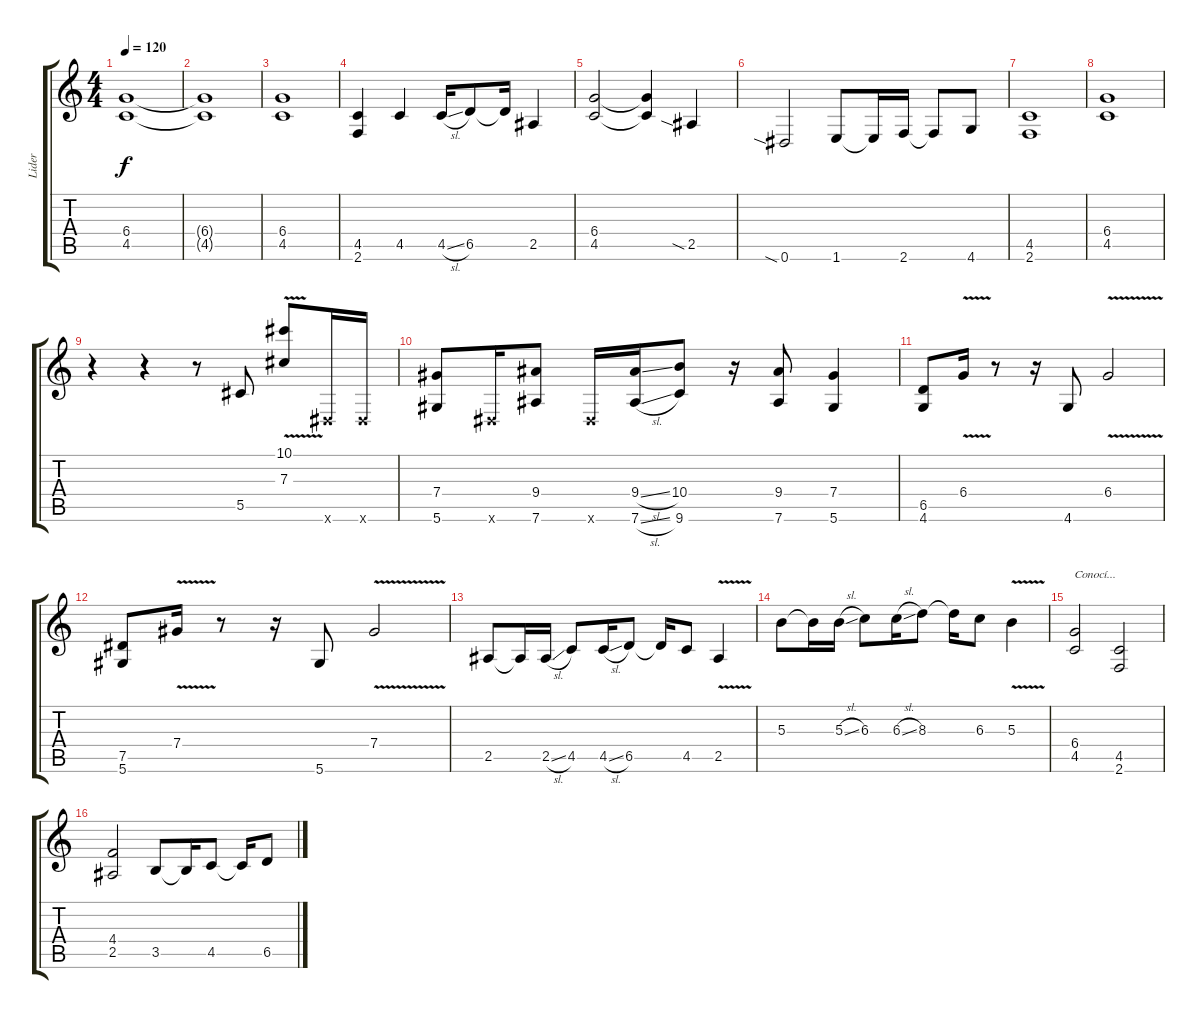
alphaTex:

\track ("Lider" "Lider") {instrument acousticguitarnylon}
\staff {score tabs}
\tuning (Eb4 Bb3 Gb3 Db3 Ab2 Eb2) {hide}
\ts (4 4)
\tempo 120
\clef g2
\ks c
(6.4 4.5).1{dy f} |
(6.4{t} 4.5{t}).1 |
(6.4 4.5).1 |
(4.5 2.6).4 4.5.4 4.5{sl}.16 6.5.8 6.5{t}.16 2.5.4 |
(6.4 4.5).2 (6.4{t} 4.5{t}).4 2.5{sia}.4 |
0.6{sia}.2 1.6.8 1.6{t}.16 2.6.16 2.6{t}.8 4.6.8 |
(4.5 2.6).1 |
(6.4 4.5).1 |
r.4 r.4 r.8 5.5.8 (10.1 7.3{v}).8 0.6{x}.16 0.6{x}.16 |
(7.4 5.6).8 0.6{x}.16 (9.4 7.6).8 0.6{x}.16 (9.4{sl} 7.6{sl}).16 (10.4 9.6).8 r.16 (9.4 7.6).8 (7.4 5.6).4 |
(6.5 4.6).8 6.4{v}.16 r.8 r.16 4.6.8 6.4{v}.2 |
(7.5 5.6).8 7.4{v}.16 r.8 r.16 5.6.8 7.4{v}.2 |
2.5.8 2.5{t}.16 2.5{sl}.16 4.5.8 4.5{sl}.16 6.5.8 6.5{t}.16 4.5.8 2.5{v}.4 |
5.3.8 5.3{t}.16 5.3{sl}.16 6.3.8 6.3{sl}.16 8.3.8 8.3{t}.16 6.3.8 5.3{v}.4 |
(6.4 4.5).2{txt "Conocí..."} (4.5 2.6).2 |
(4.4 2.5).2 3.5.8 3.5{t}.16 4.5.8 4.5{t}.16 6.5.8
